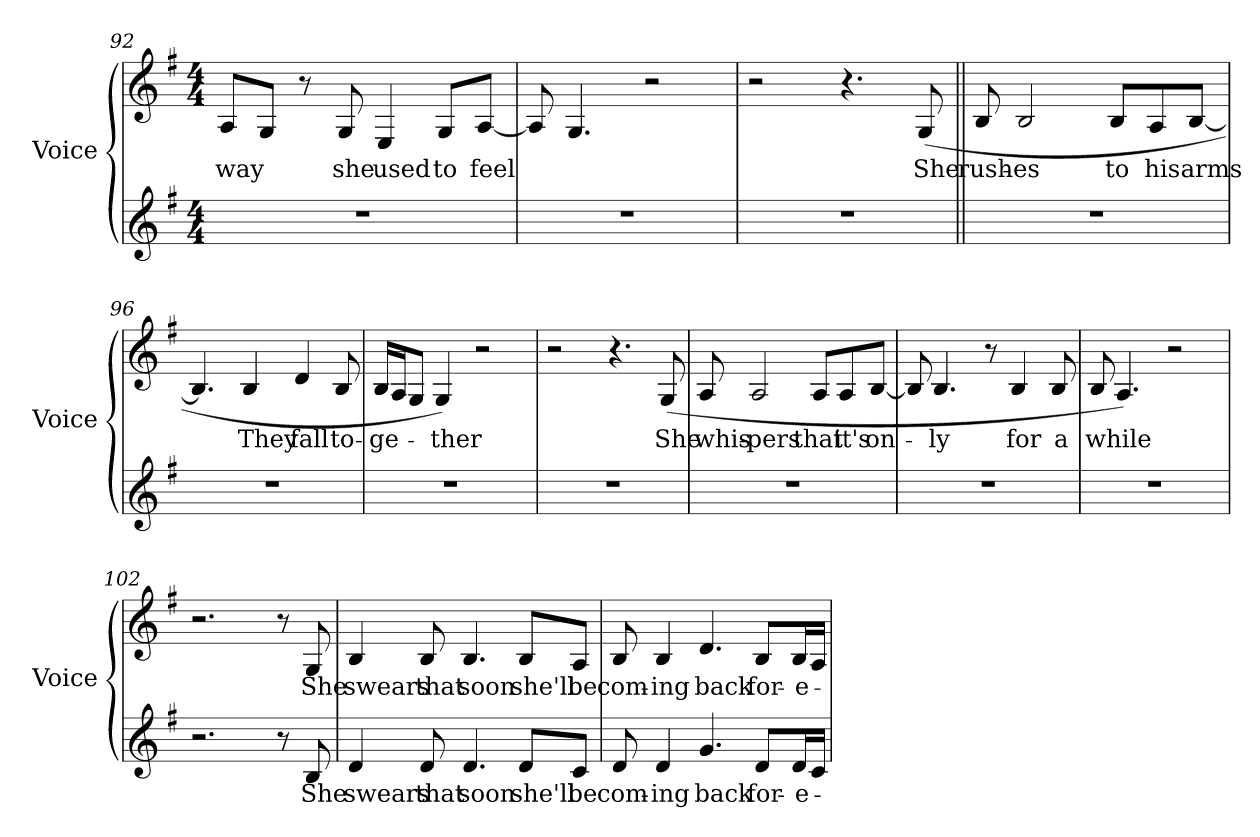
**kern	**text	**kern	**text
*part2	*part2	*part1	*part1
*staff2	*staff2	*staff1	*staff1
*I"Voice	*	*I"Voice	*
*I'Voice	*	*I'Voice	*
*clefG2	*	*clefG2	*
*k[f#]	*	*k[f#]	*
*G:	*	*G:	*
*M4/4	*	*M4/4	*
=92	=92	=92	=92
!	!	!	!LO:LY:b:color=#000000
1r	.	8Ai/L	way
.	.	8Gi/J	.
.	.	8r	.
!	!	!	!LO:LY:b:color=#000000
.	.	8Gi/	she
!	!	!	!LO:LY:b:color=#000000
.	.	4Ei/	used
!	!	!	!LO:LY:b:color=#000000
.	.	8Gi/L	to
!	!	!	!LO:LY:b:color=#000000
.	.	[8Ai/J	feel
=93	=93	=93	=93
1r	.	8Ai/]	.
.	.	4.Gi/	.
.	.	2r	.
=94	=94	=94	=94
1r	.	2r	.
.	.	4.r	.
!	!	!	!LO:LY:b:color=#000000
.	.	(8Gi/	She
!!LO:LB:g=z
=95||	=95||	=95||	=95||
!	!	!	!LO:LY:b:color=#000000
1r	.	8Bi/	rush-
!	!	!	!LO:LY:b:color=#000000
.	.	2Bi/	-es
!	!	!	!LO:LY:b:color=#000000
.	.	8Bi/L	to
!	!	!	!LO:LY:b:color=#000000
.	.	8Ai/	his
!	!	!	!LO:LY:b:color=#000000
.	.	[8Bi/J	arms
=96	=96	=96	=96
1r	.	4.Bi/]	.
!	!	!	!LO:LY:b:color=#000000
.	.	4Bi/	They
!	!	!	!LO:LY:b:color=#000000
.	.	4di/	fall
!	!	!	!LO:LY:b:color=#000000
.	.	8Bi/	to-
=97	=97	=97	=97
!	!	!	!LO:LY:b:color=#000000
1r	.	16Bi/LL	-ge-
.	.	16Ai/J	.
.	.	8Gi/J	.
!	!	!	!LO:LY:b:color=#000000
.	.	4Gi/)	-ther
.	.	2r	.
=98	=98	=98	=98
1r	.	2r	.
.	.	4.r	.
!	!	!	!LO:LY:b:color=#000000
.	.	(8Gi/	She
=99	=99	=99	=99
!	!	!	!LO:LY:b:color=#000000
1r	.	8Ai/	whis-
!	!	!	!LO:LY:b:color=#000000
.	.	2Ai/	-pers
!	!	!	!LO:LY:b:color=#000000
.	.	8Ai/L	that
!	!	!	!LO:LY:b:color=#000000
.	.	8Ai/	it's
!	!	!	!LO:LY:b:color=#000000
.	.	[8Bi/J	on-
!!LO:PB:g=z
=100	=100	=100	=100
1r	.	8Bi/]	.
!	!	!	!LO:LY:b:color=#000000
.	.	4.Bi/	-ly
.	.	8r	.
!	!	!	!LO:LY:b:color=#000000
.	.	4Bi/	for
!	!	!	!LO:LY:b:color=#000000
.	.	8Bi/	a
=101	=101	=101	=101
!	!	!	!LO:LY:b:color=#000000
1r	.	8Bi/	while
.	.	4.Ai/)	.
.	.	2r	.
=102	=102	=102	=102
2.r	.	2.r	.
8r	.	8r	.
!	!LO:LY:b:color=#000000	!	!
!	!	!	!LO:LY:b:color=#000000
8Bi/	She	8Gi/	She
=103	=103	=103	=103
!	!LO:LY:b:color=#000000	!	!
!	!	!	!LO:LY:b:color=#000000
4di/	swears	4Bi/	swears
!	!LO:LY:b:color=#000000	!	!
!	!	!	!LO:LY:b:color=#000000
8di/	that	8Bi/	that
!	!LO:LY:b:color=#000000	!	!
!	!	!	!LO:LY:b:color=#000000
4.di/	soon	4.Bi/	soon
!	!LO:LY:b:color=#000000	!	!
!	!	!	!LO:LY:b:color=#000000
8di/L	she'll	8Bi/L	she'll
!	!LO:LY:b:color=#000000	!	!
!	!	!	!LO:LY:b:color=#000000
8ci/J	be	8Ai/J	be
=104	=104	=104	=104
!	!LO:LY:b:color=#000000	!	!
!	!	!	!LO:LY:b:color=#000000
8di/	com-	8Bi/	com-
!	!LO:LY:b:color=#000000	!	!
!	!	!	!LO:LY:b:color=#000000
4di/	-ing	4Bi/	-ing
!	!LO:LY:b:color=#000000	!	!
!	!	!	!LO:LY:b:color=#000000
4.gi/	back	4.di/	back
!	!LO:LY:b:color=#000000	!	!
!	!	!	!LO:LY:b:color=#000000
8di/L	for-	8Bi/L	for-
!	!LO:LY:b:color=#000000	!	!
!	!	!	!LO:LY:b:color=#000000
16di/L	-e-	16Bi/L	-e-
16ci/JJ	.	16Ai/JJ	.
=	=	=	=
*-	*-	*-	*-
